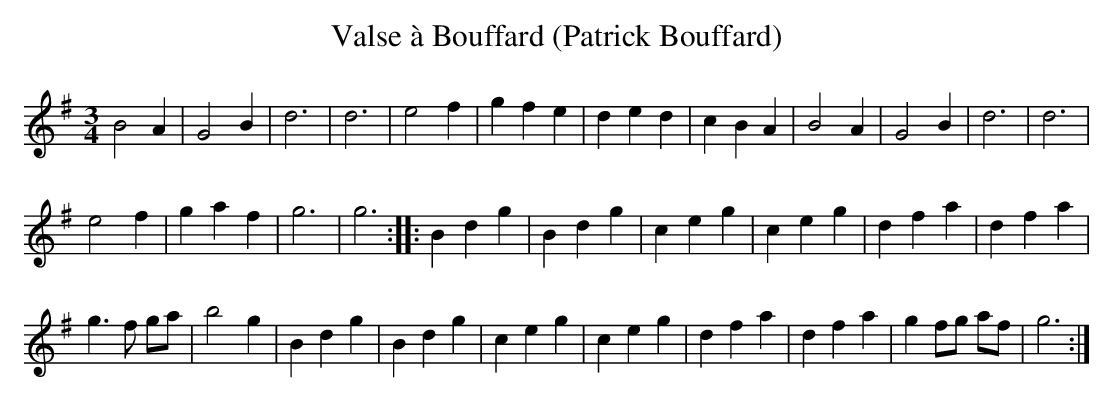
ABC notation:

X:1
T:Valse à Bouffard (Patrick Bouffard)
M:3/4
L:1/4
K:G
B2A|G2B|d3|d3|e2f|gfe|ded|cBA|B2A|G2B|d3|d3|
e2f|gaf|g3|g3:||:Bdg|Bdg|ceg|ceg|dfa|dfa|
g>f g/a/|b2g|Bdg|Bdg|ceg|ceg|dfa|dfa|gf/g/ a/f/|g3:|
